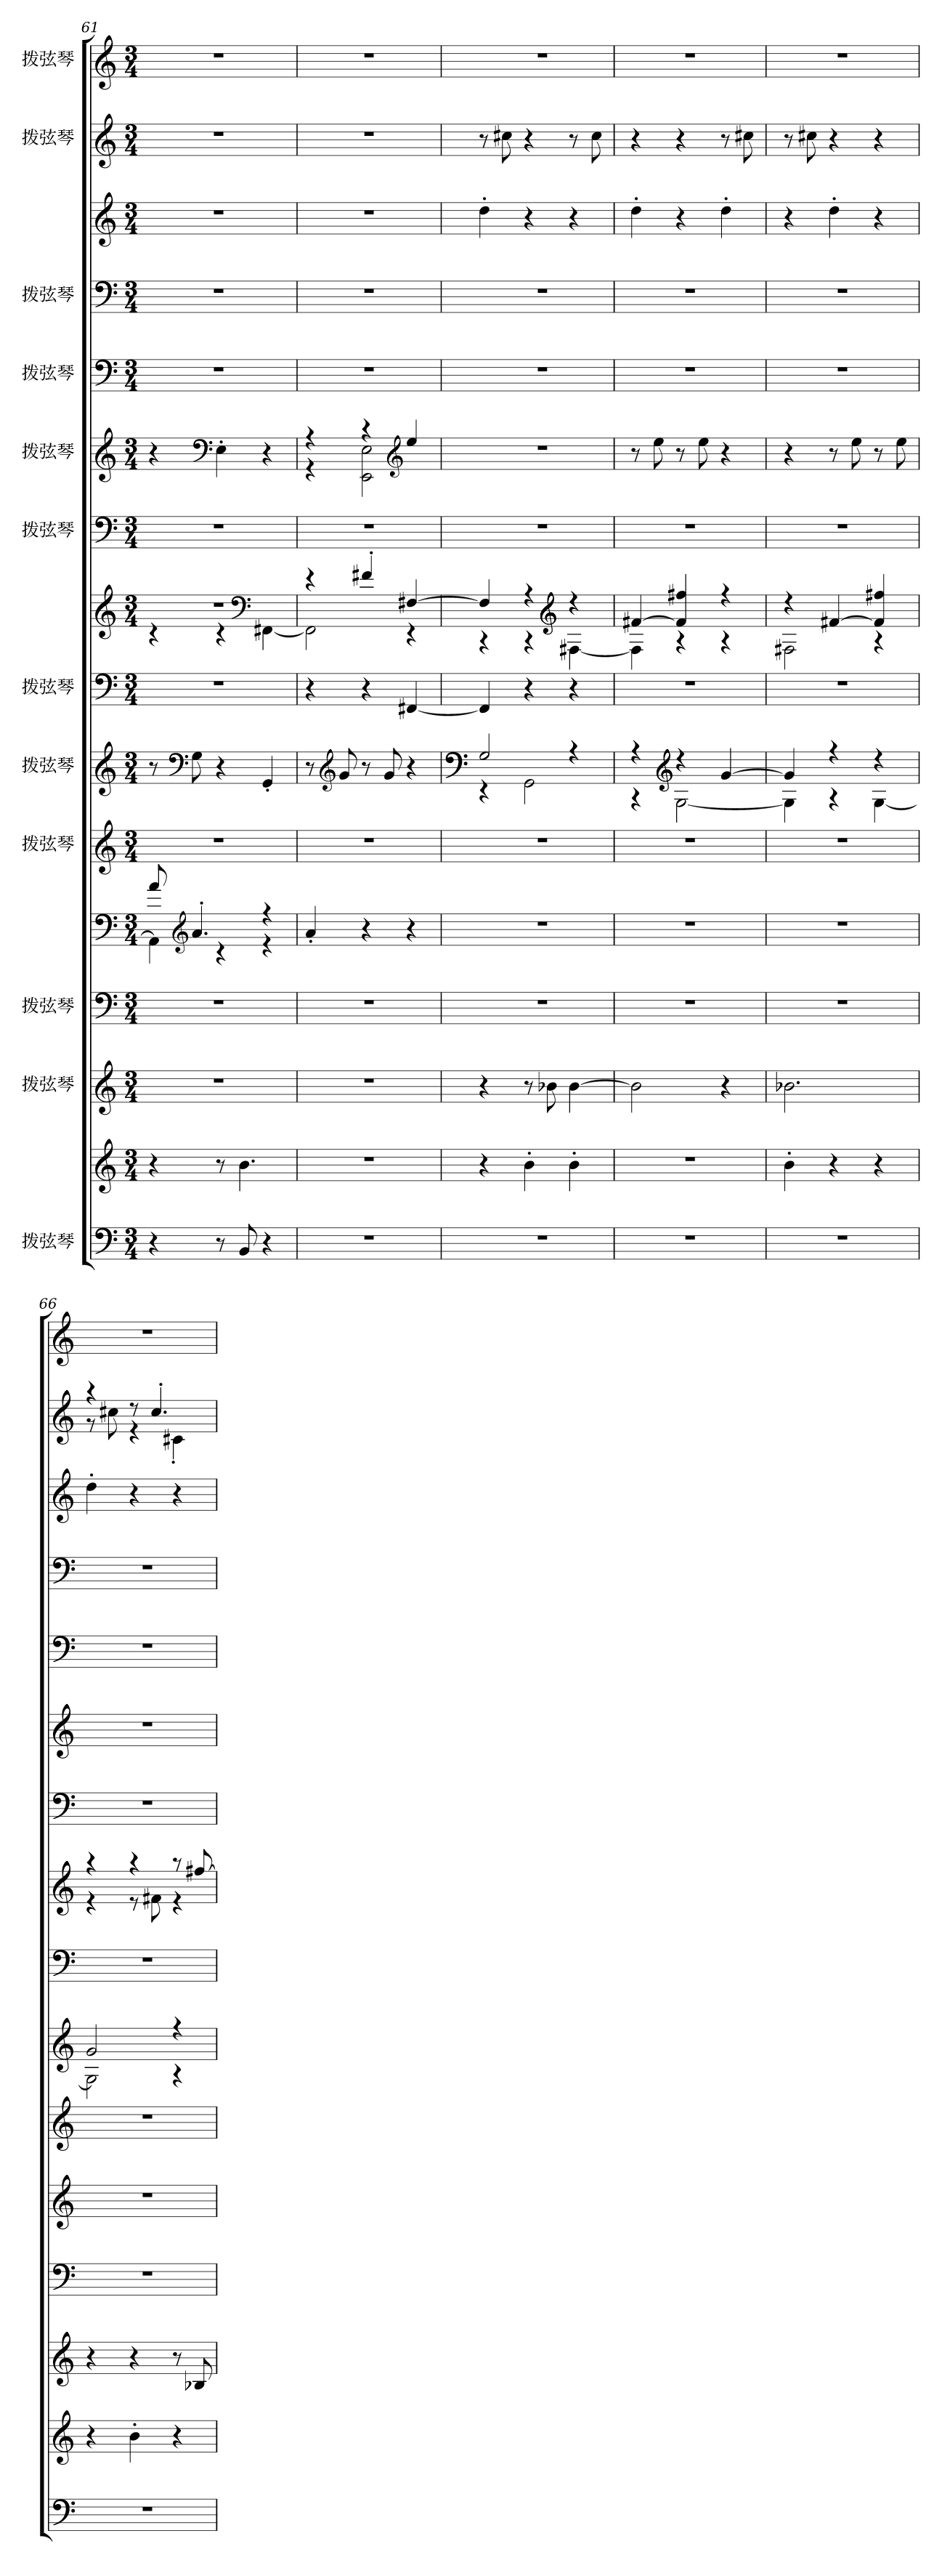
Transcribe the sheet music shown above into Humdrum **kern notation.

**kern	**kern	**kern	**kern	**kern	**kern	**kern	**kern	**kern	**kern	**kern	**kern	**kern	**kern	**kern	**kern
*part12	*part12	*part11	*part10	*part10	*part9	*part8	*part7	*part7	*part6	*part5	*part4	*part3	*part3	*part2	*part1
*staff16	*staff15	*staff14	*staff13	*staff12	*staff11	*staff10	*staff9	*staff8	*staff7	*staff6	*staff5	*staff4	*staff3	*staff2	*staff1
*I"拨弦琴	*	*I"拨弦琴	*I"拨弦琴	*	*I"拨弦琴	*I"拨弦琴	*I"拨弦琴	*	*I"拨弦琴	*I"拨弦琴	*I"拨弦琴	*I"拨弦琴	*	*I"拨弦琴	*I"拨弦琴
!!LO:PB:g=z
*clefF4	*clefG2	*clefG2	*clefF4	*clefF4	*clefG2	*clefG2	*clefF4	*clefG2	*clefF4	*clefG2	*clefF4	*clefF4	*clefG2	*clefG2	*clefG2
*k[]	*k[]	*k[]	*k[]	*k[]	*k[]	*k[]	*k[]	*k[]	*k[]	*k[]	*k[]	*k[]	*k[]	*k[]	*k[]
*M3/4	*M3/4	*M3/4	*M3/4	*M3/4	*M3/4	*M3/4	*M3/4	*M3/4	*M3/4	*M3/4	*M3/4	*M3/4	*M3/4	*M3/4	*M3/4
=61	=61	=61	=61	=61	=61	=61	=61	=61	=61	=61	=61	=61	=61	=61	=61
*	*	*	*	*^	*	*	*	*^	*	*	*	*	*	*	*
4r	4r	2.r	2.r	8a/	4AA\]	2.r	8r	2.r	2.r	4r	2.r	4r	2.r	2.r	2.r	2.r	2.r
*	*	*	*	*clefG2	*	*	*clefF4	*	*	*	*	*	*	*	*	*	*
.	.	.	.	4.a'/	.	.	8G\	.	.	.	.	.	.	.	.	.	.
*	*	*	*	*	*	*	*	*	*	*	*	*clefF4	*	*	*	*	*
8r	8r	.	.	.	4r	.	4r	.	.	4r	.	4E'\	.	.	.	.	.
8BB/	4.b\	.	.	.	.	.	.	.	.	.	.	.	.	.	.	.	.
*	*	*	*	*	*	*	*	*	*clefF4	*	*	*	*	*	*	*	*
4r	.	.	.	4r	4r	.	4GG'/	.	.	[4FF#X\	.	4r	.	.	.	.	.
*	*	*	*	*v	*v	*	*	*	*	*	*	*	*	*	*	*	*
=62	=62	=62	=62	=62	=62	=62	=62	=62	=62	=62	=62	=62	=62	=62	=62	=62
*	*	*	*	*	*	*	*	*	*	*	*^	*	*	*	*	*
2.r	2.r	2.r	2.r	4a'/	2.r	8r	4r	4r	2FF#\]	2.r	4r	4r	2.r	2.r	2.r	2.r	2.r
*	*	*	*	*	*	*clefG2	*	*	*	*	*	*	*	*	*	*	*
.	.	.	.	.	.	8g/	.	.	.	.	.	.	.	.	.	.	.
.	.	.	.	4r	.	8r	4r	4f#X'/	.	.	4r	2EE\ 2E\	.	.	.	.	.
.	.	.	.	.	.	8g/	.	.	.	.	.	.	.	.	.	.	.
*	*	*	*	*	*	*	*	*	*	*	*clefG2	*	*	*	*	*	*
.	.	.	.	4r	.	4r	[4FF#X/	[4F#X/	4r	.	4ee/	.	.	.	.	.	.
*	*	*	*	*	*	*	*	*	*	*	*v	*v	*	*	*	*	*
=63	=63	=63	=63	=63	=63	=63	=63	=63	=63	=63	=63	=63	=63	=63	=63	=63
*	*	*	*	*	*	*clefF4	*	*	*	*	*	*	*	*	*	*
*	*	*	*	*	*	*^	*	*	*	*	*	*	*	*	*	*
2.r	4r	4r	2.r	2.r	2.r	2G/	4r	4FF#/]	4F#/]	4r	2.r	2.r	2.r	2.r	4dd'\	8r	2.r
.	.	.	.	.	.	.	.	.	.	.	.	.	.	.	.	8cc#X\	.
.	4b'\	8r	.	.	.	.	2GG\	4r	4r	4r	.	.	.	.	4r	4r	.
.	.	8b-X\	.	.	.	.	.	.	.	.	.	.	.	.	.	.	.
*	*	*	*	*	*	*	*	*	*clefG2	*	*	*	*	*	*	*	*
.	4b'\	[4b-\	.	.	.	4r	.	4r	4r	[4F#X\	.	.	.	.	4r	8r	.
.	.	.	.	.	.	.	.	.	.	.	.	.	.	.	.	8cc#\	.
=64	=64	=64	=64	=64	=64	=64	=64	=64	=64	=64	=64	=64	=64	=64	=64	=64	=64
2.r	2.r	2b-\]	2.r	2.r	2.r	4r	4r	2.r	[4f#X/	4F#\]	2.r	8r	2.r	2.r	4dd'\	4r	2.r
.	.	.	.	.	.	.	.	.	.	.	.	8ee\	.	.	.	.	.
*	*	*	*	*	*	*clefG2	*	*	*	*	*	*	*	*	*	*	*
.	.	.	.	.	.	4r	[2G\	.	4f#/] 4ff#X/	4r	.	8r	.	.	4r	4r	.
.	.	.	.	.	.	.	.	.	.	.	.	8ee\	.	.	.	.	.
.	.	4r	.	.	.	[4g/	.	.	4r	4r	.	4r	.	.	4dd'\	8r	.
.	.	.	.	.	.	.	.	.	.	.	.	.	.	.	.	8cc#X\	.
!!LO:PB:g=z
=65	=65	=65	=65	=65	=65	=65	=65	=65	=65	=65	=65	=65	=65	=65	=65	=65	=65
2.r	4b'\	2.b-X\	2.r	2.r	2.r	4g/]	4G\]	2.r	4r	2F#X\	2.r	4r	2.r	2.r	4r	8r	2.r
.	.	.	.	.	.	.	.	.	.	.	.	.	.	.	.	8cc#X\	.
.	4r	.	.	.	.	4r	4r	.	[4f#X/	.	.	8r	.	.	4dd'\	4r	.
.	.	.	.	.	.	.	.	.	.	.	.	8ee\	.	.	.	.	.
.	4r	.	.	.	.	4r	[4G\	.	4f#/] 4ff#X/	4r	.	8r	.	.	4r	4r	.
.	.	.	.	.	.	.	.	.	.	.	.	8ee\	.	.	.	.	.
=66	=66	=66	=66	=66	=66	=66	=66	=66	=66	=66	=66	=66	=66	=66	=66	=66	=66
*	*	*	*	*	*	*	*	*	*	*	*	*	*	*	*	*^	*
2.r	4r	4r	2.r	2.r	2.r	2g/	2G\]	2.r	4r	4r	2.r	2.r	2.r	2.r	4dd'\	4r	8r	2.r
.	.	.	.	.	.	.	.	.	.	.	.	.	.	.	.	.	8cc#X\	.
.	4b'\	4r	.	.	.	.	.	.	4r	8r	.	.	.	.	4r	8r	4r	.
.	.	.	.	.	.	.	.	.	.	8f#X\	.	.	.	.	.	4.cc#'/	.	.
.	4r	8r	.	.	.	4r	4r	.	8r	4r	.	.	.	.	4r	.	4c#X'\	.
.	.	8B-X/	.	.	.	.	.	.	[8ff#X/	.	.	.	.	.	.	.	.	.
*	*	*	*	*	*	*v	*v	*	*v	*v	*	*	*	*	*	*v	*v	*
=	=	=	=	=	=	=	=	=	=	=	=	=	=	=	=
*-	*-	*-	*-	*-	*-	*-	*-	*-	*-	*-	*-	*-	*-	*-	*-
